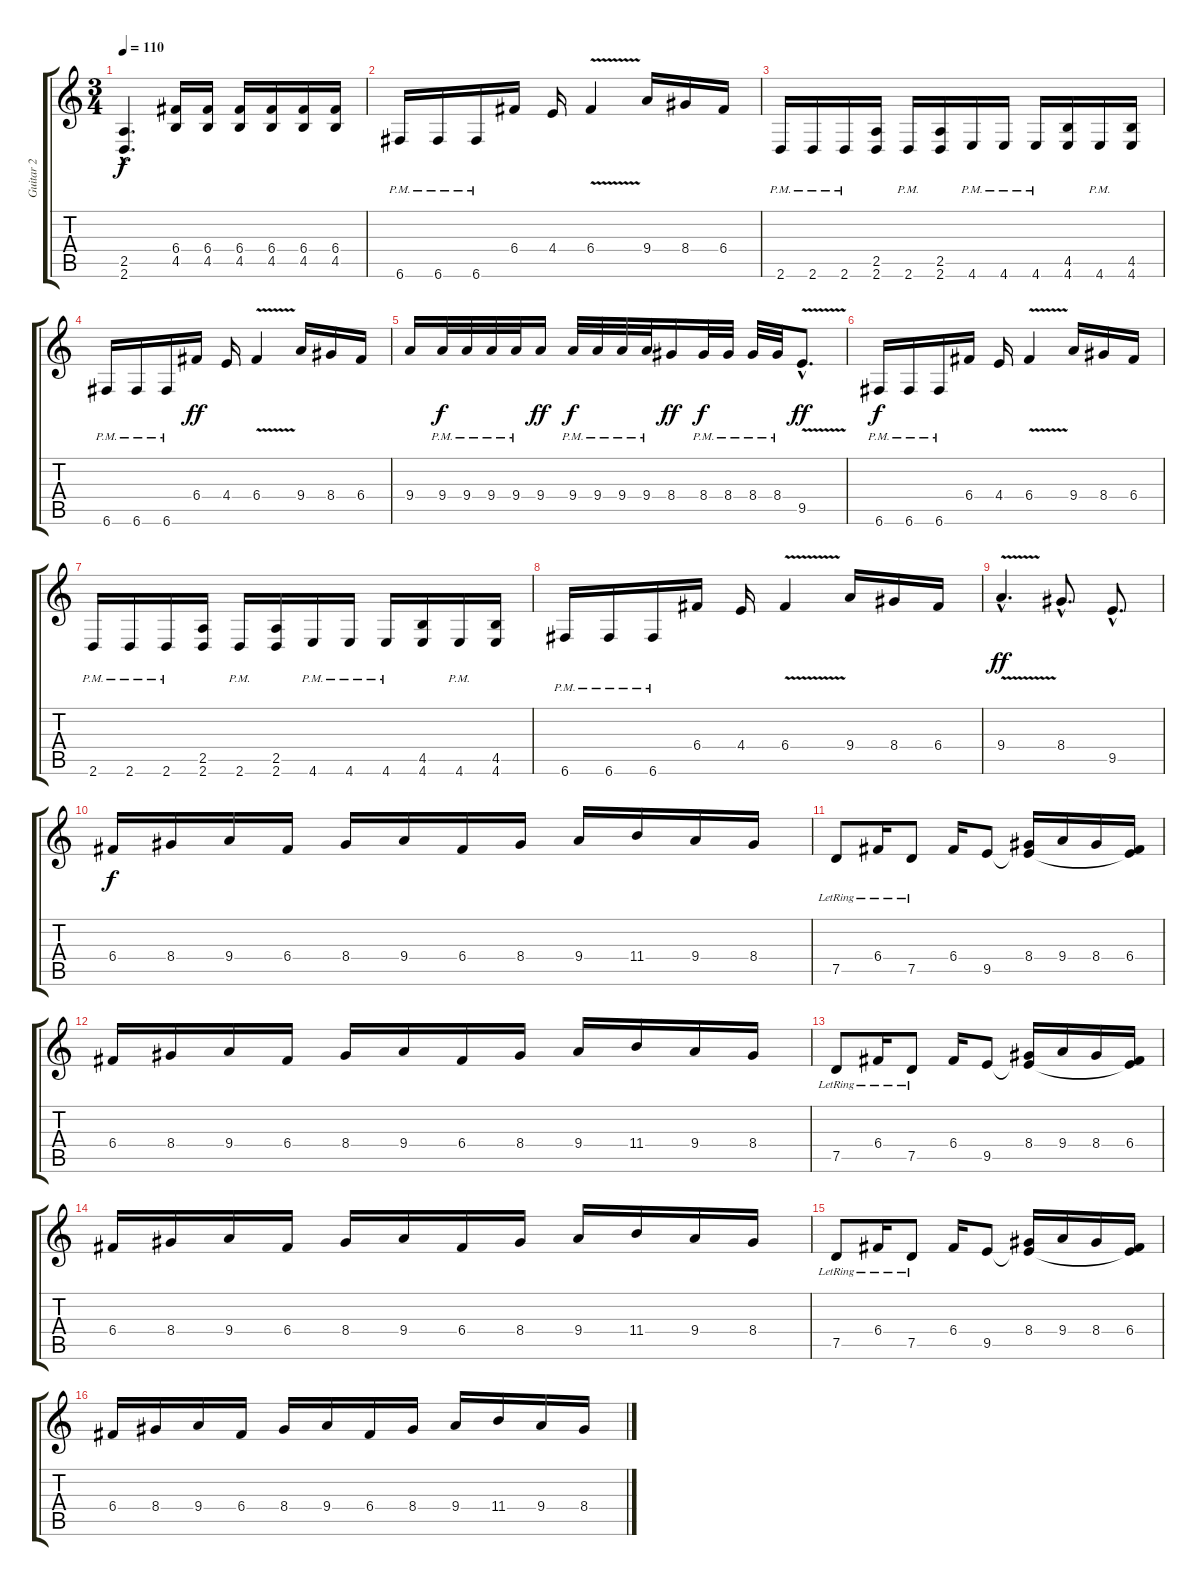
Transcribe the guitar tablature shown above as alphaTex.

\track ("Guitar 2" "Guitar 2") {instrument distortionguitar}
\staff {score tabs}
\tuning (D4 A3 F3 C3 G2 C2) {hide}
\ts (3 4)
\tempo 110
\clef g2
\ks c
(2.5{hac} 2.6{hac}).4{d dy f} (6.4 4.5).16 (6.4 4.5).16 (6.4 4.5).16 (6.4 4.5).16 (6.4 4.5).16 (6.4 4.5).16 |
6.6{pm}.16 6.6{pm}.16 6.6{pm}.16 6.4.16 4.4.16 6.4{v}.4 9.4.16 8.4.16 6.4.16 |
2.6{pm}.16 2.6{pm}.16 2.6{pm}.16 (2.5 2.6).16 2.6{pm}.16 (2.5 2.6).16 4.6{pm}.16 4.6{pm}.16 4.6{pm}.16 (4.5 4.6).16 4.6{pm}.16 (4.5 4.6).16 |
6.6{pm}.16 6.6{pm}.16 6.6{pm}.16 6.4.16{dy ff} 4.4.16 6.4{v}.4 9.4.16 8.4.16 6.4.16 |
9.4.16 9.4{pm}.32{dy f} 9.4{pm}.32 9.4{pm}.32 9.4{pm}.32 9.4.16{dy ff} 9.4{pm}.32{dy f} 9.4{pm}.32 9.4{pm}.32 9.4{pm}.32 8.4.16{dy ff} 8.4{pm}.32{dy f} 8.4{pm}.32 8.4{pm}.32 8.4{pm}.32 9.5{v hac}.8{d dy ff} |
6.6{pm}.16{dy f} 6.6{pm}.16 6.6{pm}.16 6.4.16 4.4.16 6.4{v}.4 9.4.16 8.4.16 6.4.16 |
2.6{pm}.16 2.6{pm}.16 2.6{pm}.16 (2.5 2.6).16 2.6{pm}.16 (2.5 2.6).16 4.6{pm}.16 4.6{pm}.16 4.6{pm}.16 (4.5 4.6).16 4.6{pm}.16 (4.5 4.6).16 |
6.6{pm}.16 6.6{pm}.16 6.6{pm}.16 6.4.16 4.4.16 6.4{v}.4 9.4.16 8.4.16 6.4.16 |
9.4{v hac}.4{d dy ff} 8.4{hac}.8{d} 9.5{hac}.8{d} |
6.4.16{dy f} 8.4.16 9.4.16 6.4.16 8.4.16 9.4.16 6.4.16 8.4.16 9.4.16 11.4.16 9.4.16 8.4.16 |
7.5{lr}.8 6.4{lr}.16 7.5{lr}.8 6.4.16 9.5.8 (8.4 9.5{t}).16 9.4.16 8.4.16 (6.4 9.5{t}).16 |
6.4.16 8.4.16 9.4.16 6.4.16 8.4.16 9.4.16 6.4.16 8.4.16 9.4.16 11.4.16 9.4.16 8.4.16 |
7.5{lr}.8 6.4{lr}.16 7.5{lr}.8 6.4.16 9.5.8 (8.4 9.5{t}).16 9.4.16 8.4.16 (6.4 9.5{t}).16 |
6.4.16 8.4.16 9.4.16 6.4.16 8.4.16 9.4.16 6.4.16 8.4.16 9.4.16 11.4.16 9.4.16 8.4.16 |
7.5{lr}.8 6.4{lr}.16 7.5{lr}.8 6.4.16 9.5.8 (8.4 9.5{t}).16 9.4.16 8.4.16 (6.4 9.5{t}).16 |
6.4.16 8.4.16 9.4.16 6.4.16 8.4.16 9.4.16 6.4.16 8.4.16 9.4.16 11.4.16 9.4.16 8.4.16
